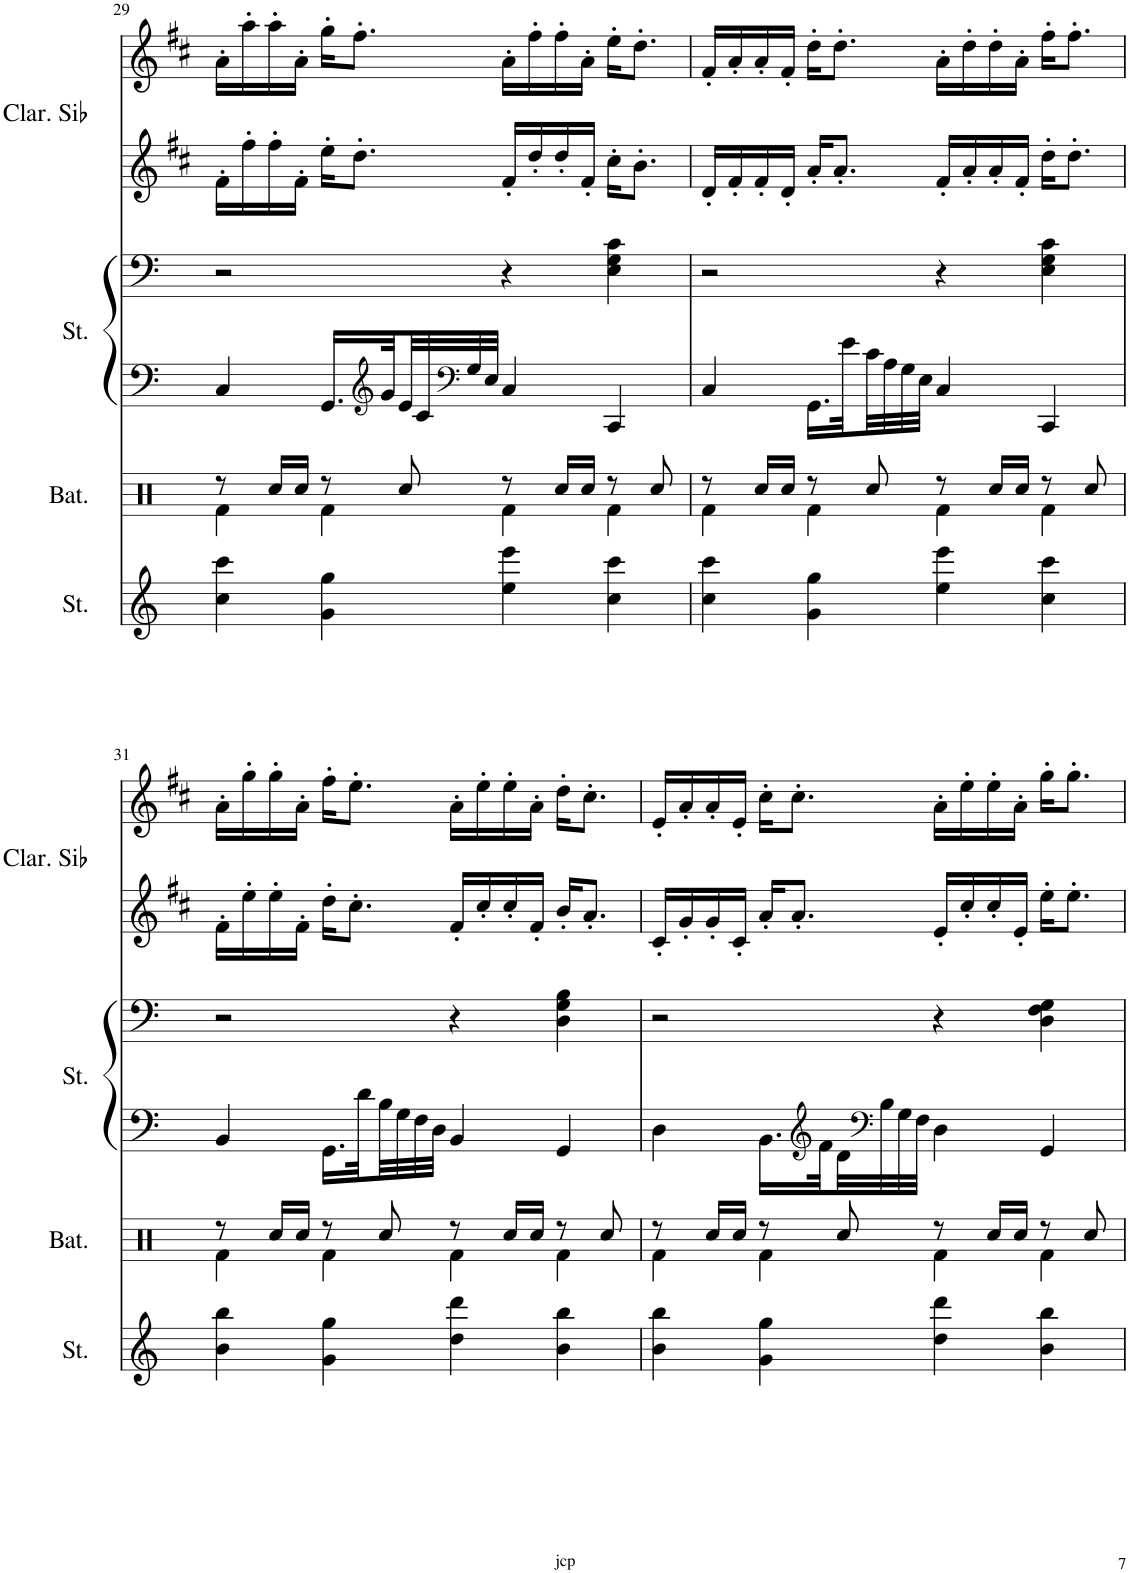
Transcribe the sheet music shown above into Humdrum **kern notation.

**kern	**kern	**kern	**kern	**kern	**kern
*part4	*part3	*part2	*part2	*part1	*part1
*staff6	*staff5	*staff4	*staff3	*staff2	*staff1
*I"Cordes	*I"Batterie	*I"Cordes	*	*I"Clarinette en Sib	*
*	*I'Bat.	*	*	*I'Clar. Sib	*
!!LO:PB:g=z
*clefG2	*clefX	*clefF4	*clefF4	*clefG2	*clefG2
*	*	*	*	*Trd1c2	*Trd1c2
*k[]	*k[]	*k[]	*k[]	*k[f#c#]	*k[f#c#]
*M4/4	*M4/4	*M4/4	*M4/4	*M4/4	*M4/4
=29	=29	=29	=29	=29	=29
*	*^	*	*	*	*
4cc\ 4ccc\	8r	4Rf\	4C/	2r	16f#'\LL	16a'\LL
.	.	.	.	.	16ff#'\	16aa'\
.	16Rcc/LL	.	.	.	16ff#'\	16aa'\
.	16Rcc/JJ	.	.	.	16f#'\JJ	16a'\JJ
4g\ 4gg\	8r	4Rf\	16.GG/LL	.	16ee'\KL	16gg'\KL
.	.	.	.	.	8.dd'\J	8.ff#'\J
*	*	*	*clefG2	*	*	*
.	.	.	32g/L	.	.	.
.	8Rcc/	.	32e/	.	.	.
.	.	.	32c/	.	.	.
*	*	*	*clefF4	*	*	*
.	.	.	32G/	.	.	.
.	.	.	32E/JJJ	.	.	.
4ee\ 4eee\	8r	4Rf\	4C/	4r	16f#'/LL	16a'\LL
.	.	.	.	.	16dd'/	16ff#'\
.	16Rcc/LL	.	.	.	16dd'/	16ff#'\
.	16Rcc/JJ	.	.	.	16f#'/JJ	16a'\JJ
4cc\ 4ccc\	8r	4Rf\	4CC/	4E\ 4G\ 4c\	16cc#'\KL	16ee'\KL
.	.	.	.	.	8.b'\J	8.dd'\J
.	8Rcc/	.	.	.	.	.
=30	=30	=30	=30	=30	=30	=30
4cc\ 4ccc\	8r	4Rf\	4C/	2r	16d'/LL	16f#'/LL
.	.	.	.	.	16f#'/	16a'/
.	16Rcc/LL	.	.	.	16f#'/	16a'/
.	16Rcc/JJ	.	.	.	16d'/JJ	16f#'/JJ
4g\ 4gg\	8r	4Rf\	16.GG\LL	.	16a'/KL	16dd'\KL
.	.	.	.	.	8.a'/J	8.dd'\J
.	.	.	32e\L	.	.	.
.	8Rcc/	.	32c\	.	.	.
.	.	.	32A\	.	.	.
.	.	.	32G\	.	.	.
.	.	.	32E\JJJ	.	.	.
4ee\ 4eee\	8r	4Rf\	4C/	4r	16f#'/LL	16a'\LL
.	.	.	.	.	16a'/	16dd'\
.	16Rcc/LL	.	.	.	16a'/	16dd'\
.	16Rcc/JJ	.	.	.	16f#'/JJ	16a'\JJ
4cc\ 4ccc\	8r	4Rf\	4CC/	4E\ 4G\ 4c\	16dd'\KL	16ff#'\KL
.	.	.	.	.	8.dd'\J	8.ff#'\J
.	8Rcc/	.	.	.	.	.
!!LO:LB:g=z
=31	=31	=31	=31	=31	=31	=31
4b\ 4bb\	8r	4Rf\	4BB/	2r	16f#'\LL	16a'\LL
.	.	.	.	.	16ee'\	16gg'\
.	16Rcc/LL	.	.	.	16ee'\	16gg'\
.	16Rcc/JJ	.	.	.	16f#'\JJ	16a'\JJ
4g\ 4gg\	8r	4Rf\	16.GG\LL	.	16dd'\KL	16ff#'\KL
.	.	.	.	.	8.cc#'\J	8.ee'\J
.	.	.	32d\L	.	.	.
.	8Rcc/	.	32B\	.	.	.
.	.	.	32G\	.	.	.
.	.	.	32F\	.	.	.
.	.	.	32D\JJJ	.	.	.
4dd\ 4ddd\	8r	4Rf\	4BB/	4r	16f#'/LL	16a'\LL
.	.	.	.	.	16cc#'/	16ee'\
.	16Rcc/LL	.	.	.	16cc#'/	16ee'\
.	16Rcc/JJ	.	.	.	16f#'/JJ	16a'\JJ
4b\ 4bb\	8r	4Rf\	4GG/	4D\ 4G\ 4B\	16b'/KL	16dd'\KL
.	.	.	.	.	8.a'/J	8.cc#'\J
.	8Rcc/	.	.	.	.	.
=32	=32	=32	=32	=32	=32	=32
4b\ 4bb\	8r	4Rf\	4D\	2r	16c#'/LL	16e'/LL
.	.	.	.	.	16g'/	16a'/
.	16Rcc/LL	.	.	.	16g'/	16a'/
.	16Rcc/JJ	.	.	.	16c#'/JJ	16e'/JJ
4g\ 4gg\	8r	4Rf\	16.BB\LL	.	16a'/KL	16cc#'\KL
.	.	.	.	.	8.a'/J	8.cc#'\J
*	*	*	*clefG2	*	*	*
.	.	.	32f\L	.	.	.
.	8Rcc/	.	32d\	.	.	.
*	*	*	*clefF4	*	*	*
.	.	.	32B\	.	.	.
.	.	.	32G\	.	.	.
.	.	.	32F\JJJ	.	.	.
4dd\ 4ddd\	8r	4Rf\	4D\	4r	16e'/LL	16a'\LL
.	.	.	.	.	16cc#'/	16ee'\
.	16Rcc/LL	.	.	.	16cc#'/	16ee'\
.	16Rcc/JJ	.	.	.	16e'/JJ	16a'\JJ
4b\ 4bb\	8r	4Rf\	4GG/	4D\ 4F\ 4G\	16ee'\KL	16gg'\KL
.	.	.	.	.	8.ee'\J	8.gg'\J
.	8Rcc/	.	.	.	.	.
*	*v	*v	*	*	*	*
=	=	=	=	=	=
*-	*-	*-	*-	*-	*-
